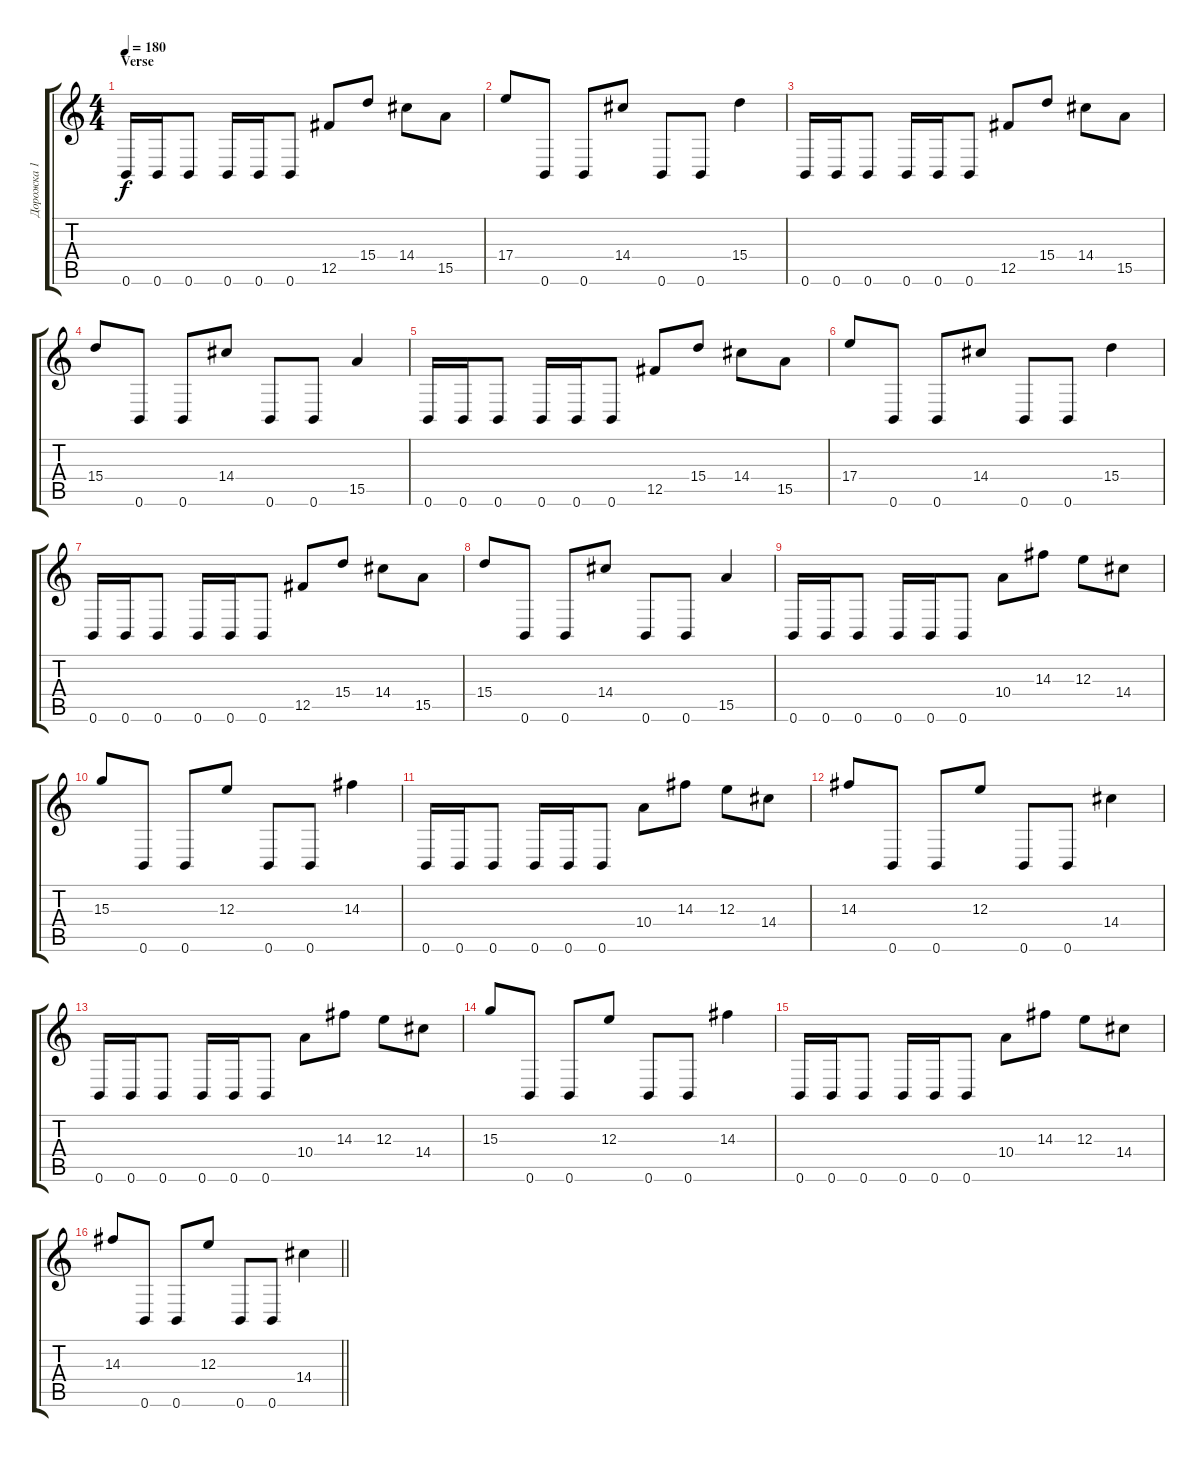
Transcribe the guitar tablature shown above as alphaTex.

\track ("Дорожка 1" "Дорожка 1") {instrument distortionguitar}
\staff {score tabs}
\tuning (Db4 Ab3 E3 B2 Gb2 B1) {hide}
\ts (4 4)
\section ("" "Verse")
\tempo 180
\clef g2
\ks c
0.6.16{dy f} 0.6.16 0.6.8 0.6.16 0.6.16 0.6.8 12.5.8 15.4.8 14.4.8 15.5.8 |
17.4.8 0.6.8 0.6.8 14.4.8 0.6.8 0.6.8 15.4.4 |
0.6.16 0.6.16 0.6.8 0.6.16 0.6.16 0.6.8 12.5.8 15.4.8 14.4.8 15.5.8 |
15.4.8 0.6.8 0.6.8 14.4.8 0.6.8 0.6.8 15.5.4 |
0.6.16 0.6.16 0.6.8 0.6.16 0.6.16 0.6.8 12.5.8 15.4.8 14.4.8 15.5.8 |
17.4.8 0.6.8 0.6.8 14.4.8 0.6.8 0.6.8 15.4.4 |
0.6.16 0.6.16 0.6.8 0.6.16 0.6.16 0.6.8 12.5.8 15.4.8 14.4.8 15.5.8 |
15.4.8 0.6.8 0.6.8 14.4.8 0.6.8 0.6.8 15.5.4 |
0.6.16 0.6.16 0.6.8 0.6.16 0.6.16 0.6.8 10.4.8 14.3.8 12.3.8 14.4.8 |
15.3.8 0.6.8 0.6.8 12.3.8 0.6.8 0.6.8 14.3.4 |
0.6.16 0.6.16 0.6.8 0.6.16 0.6.16 0.6.8 10.4.8 14.3.8 12.3.8 14.4.8 |
14.3.8 0.6.8 0.6.8 12.3.8 0.6.8 0.6.8 14.4.4 |
0.6.16 0.6.16 0.6.8 0.6.16 0.6.16 0.6.8 10.4.8 14.3.8 12.3.8 14.4.8 |
15.3.8 0.6.8 0.6.8 12.3.8 0.6.8 0.6.8 14.3.4 |
0.6.16 0.6.16 0.6.8 0.6.16 0.6.16 0.6.8 10.4.8 14.3.8 12.3.8 14.4.8 |
\barLineRight lightlight
14.3.8 0.6.8 0.6.8 12.3.8 0.6.8 0.6.8 14.4.4
